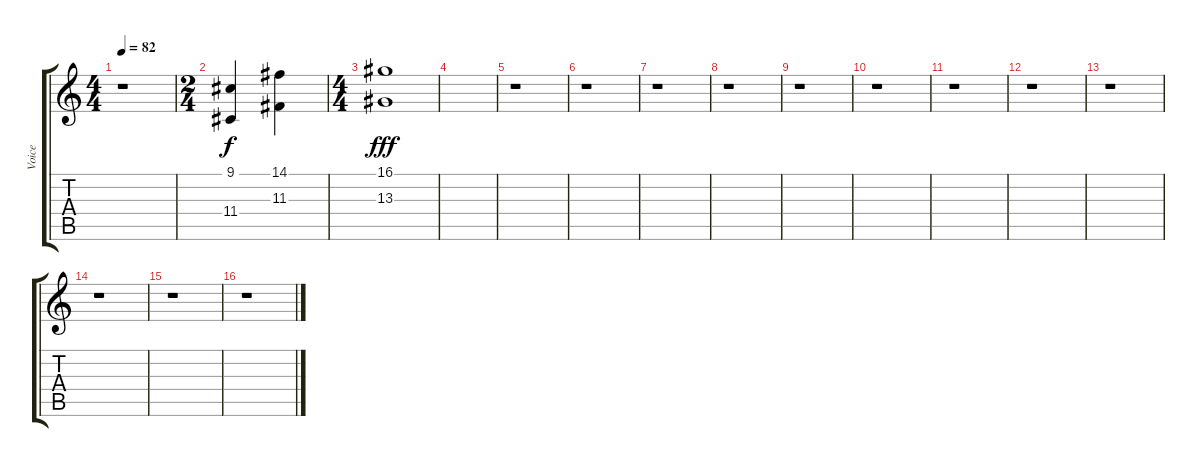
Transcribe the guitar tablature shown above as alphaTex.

\track ("Voice" "Voice") {instrument honkytonkpiano}
\staff {score tabs}
\tuning (E4 B3 G3 D3 A2 E2) {hide}
\ts (4 4)
\tempo 82
\clef g2
\ks c
r.1{dy f} |
\ts (2 4)
(9.1 11.4).4 (14.1 11.3).4 |
\ts (4 4)
(16.1 13.3).1{dy fff} |
|
r.1 |
r.1 |
r.1 |
r.1 |
r.1 |
r.1 |
r.1 |
r.1 |
r.1 |
r.1 |
r.1 |
r.1
